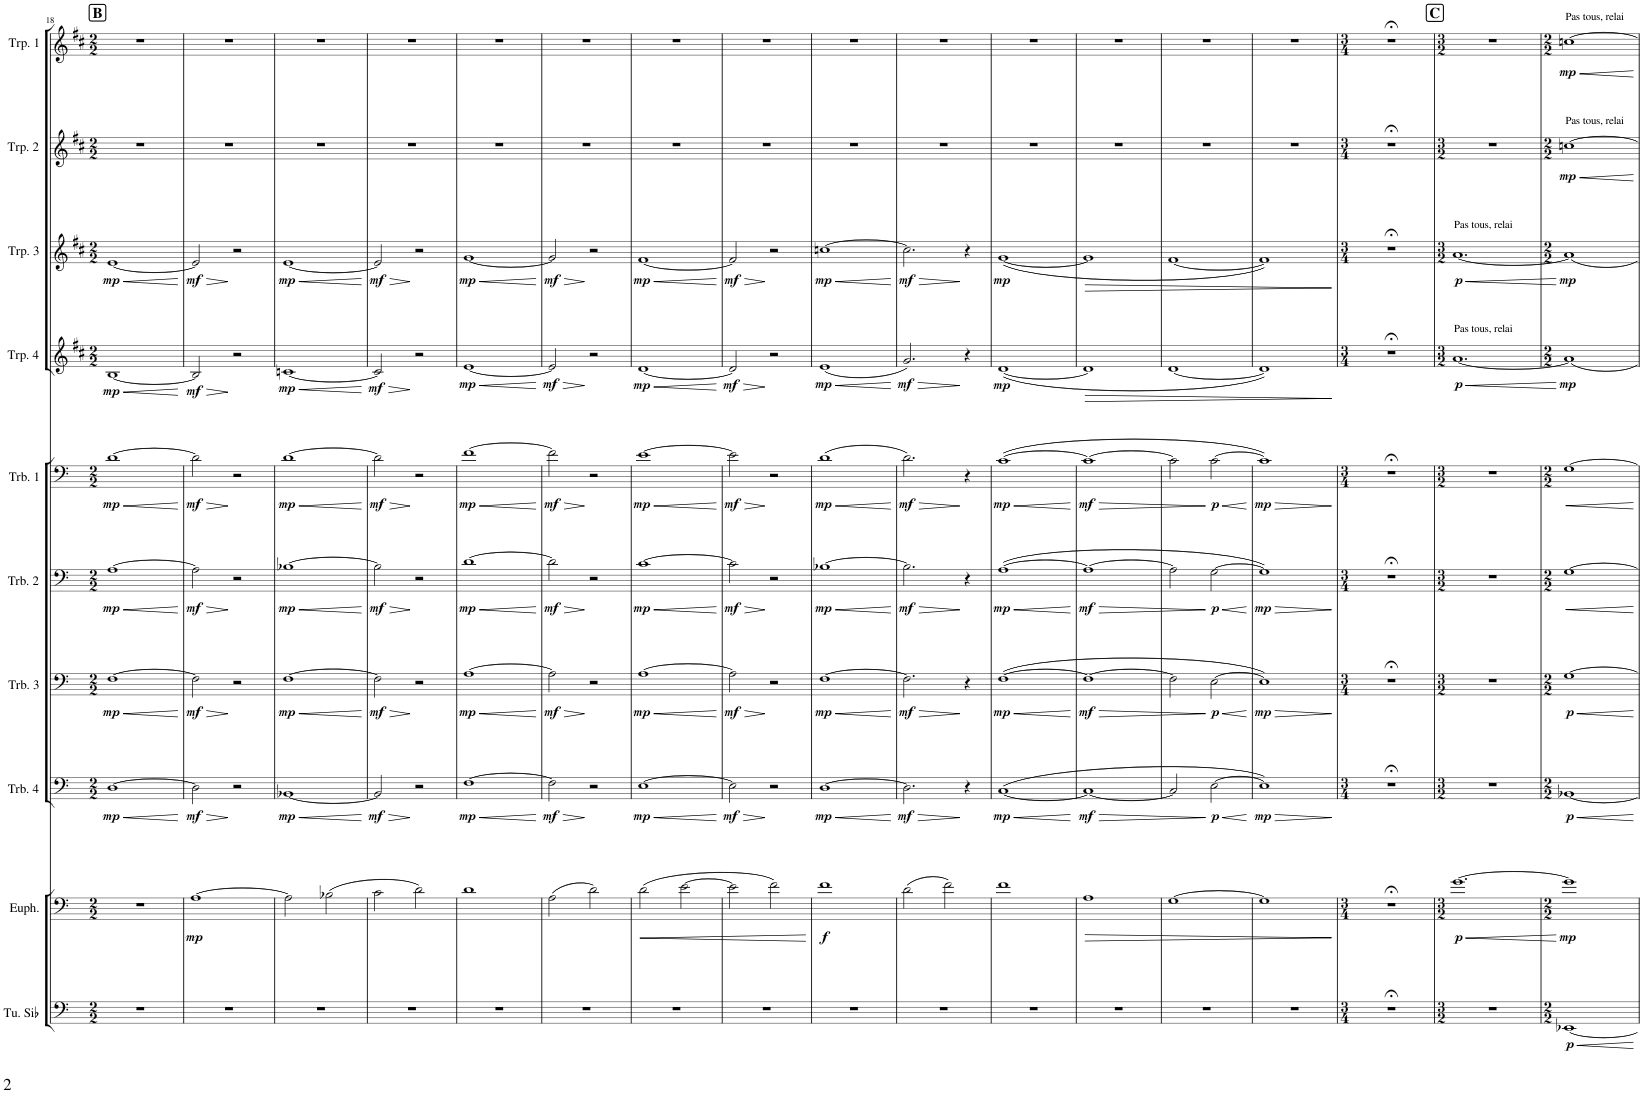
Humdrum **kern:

**kern	**dynam	**kern	**dynam	**kern	**dynam	**kern	**dynam	**kern	**dynam	**kern	**dynam	**kern	**dynam	**kern	**dynam	**kern	**dynam	**kern	**dynam
*part10	*part10	*part9	*part9	*part8	*part8	*part7	*part7	*part6	*part6	*part5	*part5	*part4	*part4	*part3	*part3	*part2	*part2	*part1	*part1
*staff10	*staff10	*staff9	*staff9	*staff8	*staff8	*staff7	*staff7	*staff6	*staff6	*staff5	*staff5	*staff4	*staff4	*staff3	*staff3	*staff2	*staff2	*staff1	*staff1
*I"Tuba en Sib	*	*I"Euphonium	*	*I"Trombone 4	*	*I"Trombone 3	*	*I"Trombone 2	*	*I"Trombone 1	*	*I"Trompette 4	*	*I"Trompette 3	*	*I"Trompette 2	*	*I"Trompette 1	*
*I'Tu. Sib	*	*I'Euph.	*	*I'Trb. 4	*	*I'Trb. 3	*	*I'Trb. 2	*	*I'Trb. 1	*	*I'Trp. 4	*	*I'Trp. 3	*	*I'Trp. 2	*	*I'Trp. 1	*
!!LO:PB:g=z
*clefF4	*	*clefF4	*	*clefF4	*	*clefF4	*	*clefF4	*	*clefF4	*	*clefG2	*	*clefG2	*	*clefG2	*	*clefG2	*
*	*	*	*	*	*	*	*	*	*	*	*	*Trd1c2	*	*Trd1c2	*	*Trd1c2	*	*Trd1c2	*
*k[]	*	*k[]	*	*k[]	*	*k[]	*	*k[]	*	*k[]	*	*k[f#c#]	*	*k[f#c#]	*	*k[f#c#]	*	*k[f#c#]	*
*M2/2	*	*M2/2	*	*M2/2	*	*M2/2	*	*M2/2	*	*M2/2	*	*M2/2	*	*M2/2	*	*M2/2	*	*M2/2	*
!!LO:REH:place=s1:a:B:cj:fs=14:t=B
=18	=18	=18	=18	=18	=18	=18	=18	=18	=18	=18	=18	=18	=18	=18	=18	=18	=18	=18	=18
!	!	!	!	!	!LO:HP:b	!	!LO:HP:b	!	!LO:HP:b	!	!LO:HP:b	!	!LO:HP:b	!	!LO:HP:b	!	!	!	!
!	!	!	!	!	!LO:DY:n=1:b	!	!LO:DY:n=1:b	!	!LO:DY:n=1:b	!	!LO:DY:n=1:b	!	!LO:DY:n=1:b	!	!LO:DY:n=1:b	!	!	!	!
1r	.	1r	.	[1D	< mp	[1F	< mp	[1A	< mp	[1d	< mp	[1B	< mp	[1e	< mp	1r	.	1r	.
.	.	.	.	.	[	.	[	.	[	.	[	.	[	.	[	.	.	.	.
=19	=19	=19	=19	=19	=19	=19	=19	=19	=19	=19	=19	=19	=19	=19	=19	=19	=19	=19	=19
!	!	!	!LO:DY:b	!	!LO:HP:b	!	!LO:HP:b	!	!LO:HP:b	!	!LO:HP:b	!	!LO:HP:b	!	!LO:HP:b	!	!	!	!
!	!	!	!	!	!LO:DY:n=1:b	!	!LO:DY:n=1:b	!	!LO:DY:n=1:b	!	!LO:DY:n=1:b	!	!LO:DY:n=1:b	!	!LO:DY:n=1:b	!	!	!	!
1r	.	[1A	mp	2D\]	> mf	2F\]	> mf	2A\]	> mf	2d\]	> mf	2B/]	> mf	2e/]	> mf	1r	.	1r	.
.	.	.	.	2r	]	2r	]	2r	]	2r	]	2r	]	2r	]	.	.	.	.
=20	=20	=20	=20	=20	=20	=20	=20	=20	=20	=20	=20	=20	=20	=20	=20	=20	=20	=20	=20
!	!	!	!	!	!LO:HP:b	!	!LO:HP:b	!	!LO:HP:b	!	!LO:HP:b	!	!LO:HP:b	!	!LO:HP:b	!	!	!	!
!	!	!	!	!	!LO:DY:n=1:b	!	!LO:DY:n=1:b	!	!LO:DY:n=1:b	!	!LO:DY:n=1:b	!	!LO:DY:n=1:b	!	!LO:DY:n=1:b	!	!	!	!
1r	.	2A\]	.	[1BB-X	< mp	[1F	< mp	[1B-X	< mp	[1d	< mp	[1cn	< mp	[1e	< mp	1r	.	1r	.
.	.	(2B-X\	.	.	.	.	.	.	.	.	.	.	.	.	.	.	.	.	.
.	.	.	.	.	[	.	[	.	[	.	[	.	[	.	[	.	.	.	.
=21	=21	=21	=21	=21	=21	=21	=21	=21	=21	=21	=21	=21	=21	=21	=21	=21	=21	=21	=21
!	!	!	!	!	!LO:HP:b	!	!LO:HP:b	!	!LO:HP:b	!	!LO:HP:b	!	!LO:HP:b	!	!LO:HP:b	!	!	!	!
!	!	!	!	!	!LO:DY:n=1:b	!	!LO:DY:n=1:b	!	!LO:DY:n=1:b	!	!LO:DY:n=1:b	!	!LO:DY:n=1:b	!	!LO:DY:n=1:b	!	!	!	!
1r	.	2c\	.	2BB-/]	> mf	2F\]	> mf	2B-\]	> mf	2d\]	> mf	2c/]	> mf	2e/]	> mf	1r	.	1r	.
.	.	2d\)	.	2r	]	2r	]	2r	]	2r	]	2r	]	2r	]	.	.	.	.
=22	=22	=22	=22	=22	=22	=22	=22	=22	=22	=22	=22	=22	=22	=22	=22	=22	=22	=22	=22
!	!	!	!	!	!LO:HP:b	!	!LO:HP:b	!	!LO:HP:b	!	!LO:HP:b	!	!LO:HP:b	!	!LO:HP:b	!	!	!	!
!	!	!	!	!	!LO:DY:n=1:b	!	!LO:DY:n=1:b	!	!LO:DY:n=1:b	!	!LO:DY:n=1:b	!	!LO:DY:n=1:b	!	!LO:DY:n=1:b	!	!	!	!
1r	.	1d	.	[1F	< mp	[1A	< mp	[1d	< mp	[1f	< mp	[1e	< mp	[1g	< mp	1r	.	1r	.
.	.	.	.	.	[	.	[	.	[	.	[	.	[	.	[	.	.	.	.
=23	=23	=23	=23	=23	=23	=23	=23	=23	=23	=23	=23	=23	=23	=23	=23	=23	=23	=23	=23
!	!	!	!	!	!LO:HP:b	!	!LO:HP:b	!	!LO:HP:b	!	!LO:HP:b	!	!LO:HP:b	!	!LO:HP:b	!	!	!	!
!	!	!	!	!	!LO:DY:n=1:b	!	!LO:DY:n=1:b	!	!LO:DY:n=1:b	!	!LO:DY:n=1:b	!	!LO:DY:n=1:b	!	!LO:DY:n=1:b	!	!	!	!
1r	.	(2A\	.	2F\]	> mf	2A\]	> mf	2d\]	> mf	2f\]	> mf	2e/]	> mf	2g/]	> mf	1r	.	1r	.
.	.	2d\)	.	2r	]	2r	]	2r	]	2r	]	2r	]	2r	]	.	.	.	.
=24	=24	=24	=24	=24	=24	=24	=24	=24	=24	=24	=24	=24	=24	=24	=24	=24	=24	=24	=24
!	!	!	!LO:HP:b	!	!LO:HP:b	!	!LO:HP:b	!	!LO:HP:b	!	!LO:HP:b	!	!LO:HP:b	!	!LO:HP:b	!	!	!	!
!	!	!	!	!	!LO:DY:n=1:b	!	!LO:DY:n=1:b	!	!LO:DY:n=1:b	!	!LO:DY:n=1:b	!	!LO:DY:n=1:b	!	!LO:DY:n=1:b	!	!	!	!
1r	.	(2d\	<	[1E	< mp	[1A	< mp	[1c	< mp	[1e	< mp	[1d	< mp	[1f#	< mp	1r	.	1r	.
.	.	[2e\	.	.	.	.	.	.	.	.	.	.	.	.	.	.	.	.	.
.	.	.	.	.	[	.	[	.	[	.	[	.	[	.	[	.	.	.	.
=25	=25	=25	=25	=25	=25	=25	=25	=25	=25	=25	=25	=25	=25	=25	=25	=25	=25	=25	=25
!	!	!	!	!	!LO:HP:b	!	!LO:HP:b	!	!LO:HP:b	!	!LO:HP:b	!	!LO:HP:b	!	!LO:HP:b	!	!	!	!
!	!	!	!	!	!LO:DY:n=1:b	!	!LO:DY:n=1:b	!	!LO:DY:n=1:b	!	!LO:DY:n=1:b	!	!LO:DY:n=1:b	!	!LO:DY:n=1:b	!	!	!	!
1r	.	2e\]	.	2E\]	> mf	2A\]	> mf	2c\]	> mf	2e\]	> mf	2d/]	> mf	2f#/]	> mf	1r	.	1r	.
.	.	2f\)	.	2r	]	2r	]	2r	]	2r	]	2r	]	2r	]	.	.	.	.
.	.	.	[	.	.	.	.	.	.	.	.	.	.	.	.	.	.	.	.
=26	=26	=26	=26	=26	=26	=26	=26	=26	=26	=26	=26	=26	=26	=26	=26	=26	=26	=26	=26
!	!	!	!LO:DY:b	!	!LO:HP:b	!	!LO:HP:b	!	!LO:HP:b	!	!LO:HP:b	!	!LO:HP:b	!	!LO:HP:b	!	!	!	!
!	!	!	!	!	!LO:DY:n=1:b	!	!LO:DY:n=1:b	!	!LO:DY:n=1:b	!	!LO:DY:n=1:b	!	!LO:DY:n=1:b	!	!LO:DY:n=1:b	!	!	!	!
1r	.	1f	f	[1D	< mp	[1F	< mp	[1B-X	< mp	(1d	< mp	(1e	< mp	[1ccn	< mp	1r	.	1r	.
.	.	.	.	.	[	.	[	.	[	.	[	.	[	.	[	.	.	.	.
=27	=27	=27	=27	=27	=27	=27	=27	=27	=27	=27	=27	=27	=27	=27	=27	=27	=27	=27	=27
!	!	!	!	!	!LO:HP:b	!	!LO:HP:b	!	!LO:HP:b	!	!LO:HP:b	!	!LO:HP:b	!	!LO:HP:b	!	!	!	!
!	!	!	!	!	!LO:DY:n=1:b	!	!LO:DY:n=1:b	!	!LO:DY:n=1:b	!	!LO:DY:n=1:b	!	!LO:DY:n=1:b	!	!LO:DY:n=1:b	!	!	!	!
1r	.	(2d\	.	2.D\]	> mf	2.F\]	> mf	2.B-\]	> mf	2.d\)	> mf	2.g/)	> mf	2.cc\]	> mf	1r	.	1r	.
.	.	2f\)	.	.	.	.	.	.	.	.	.	.	.	.	.	.	.	.	.
.	.	.	.	4r	]	4r	]	4r	]	4r	]	4r	]	4r	]	.	.	.	.
=28	=28	=28	=28	=28	=28	=28	=28	=28	=28	=28	=28	=28	=28	=28	=28	=28	=28	=28	=28
!	!	!	!	!	!LO:HP:b	!	!LO:HP:b	!	!LO:HP:b	!	!LO:HP:b	!	!	!	!	!	!	!	!
!	!	!	!	!	!LO:DY:n=1:b	!	!LO:DY:n=1:b	!	!LO:DY:n=1:b	!	!LO:DY:n=1:b	!	!LO:DY:b	!	!LO:DY:b	!	!	!	!
1r	.	1f	.	([1C	< mp	([1F	< mp	([1A	< mp	([1c	< mp	([1d	mp	([1g	mp	1r	.	1r	.
.	.	.	.	.	[	.	[	.	[	.	[	.	.	.	.	.	.	.	.
=29	=29	=29	=29	=29	=29	=29	=29	=29	=29	=29	=29	=29	=29	=29	=29	=29	=29	=29	=29
!	!	!	!LO:HP:b	!	!LO:HP:b	!	!LO:HP:b	!	!LO:HP:b	!	!LO:HP:b	!	!LO:HP:b	!	!LO:HP:b	!	!	!	!
!	!	!	!	!	!LO:DY:n=1:b	!	!LO:DY:n=1:b	!	!LO:DY:n=1:b	!	!LO:DY:n=1:b	!	!	!	!	!	!	!	!
1r	.	1A	>	1C_	> mf	1F_	> mf	1A_	> mf	1c_	> mf	1d]	>	1g]	>	1r	.	1r	.
=30	=30	=30	=30	=30	=30	=30	=30	=30	=30	=30	=30	=30	=30	=30	=30	=30	=30	=30	=30
1r	.	[1G	.	2C/]	.	2F\]	.	2A\]	.	2c\]	.	[1d	.	[1f#	.	1r	.	1r	.
!	!	!	!	!	!LO:HP:n=1:b	!	!LO:HP:n=1:b	!	!LO:HP:n=1:b	!	!LO:HP:n=1:b	!	!	!	!	!	!	!	!
!	!	!	!	!	!LO:DY:n=1:b	!	!LO:DY:n=1:b	!	!LO:DY:n=1:b	!	!LO:DY:n=1:b	!	!	!	!	!	!	!	!
.	.	.	.	[2E\	] < p	[2E\	] < p	[2G\	] < p	[2c\	] < p	.	.	.	.	.	.	.	.
.	.	.	.	.	[	.	[	.	[	.	[	.	.	.	.	.	.	.	.
=31	=31	=31	=31	=31	=31	=31	=31	=31	=31	=31	=31	=31	=31	=31	=31	=31	=31	=31	=31
!	!	!	!	!	!LO:HP:b	!	!LO:HP:b	!	!LO:HP:b	!	!LO:HP:b	!	!	!	!	!	!	!	!
!	!	!	!	!	!LO:DY:n=1:b	!	!LO:DY:n=1:b	!	!LO:DY:n=1:b	!	!LO:DY:n=1:b	!	!	!	!	!	!	!	!
1r	.	1G]	.	1E])	> mp	1E])	> mp	1G])	> mp	1c])	> mp	1d])	.	1f#])	.	1r	.	1r	.
.	.	.	]	.	]	.	]	.	]	.	]	.	]	.	]	.	.	.	.
=32	=32	=32	=32	=32	=32	=32	=32	=32	=32	=32	=32	=32	=32	=32	=32	=32	=32	=32	=32
*M3/4	*	*M3/4	*	*M3/4	*	*M3/4	*	*M3/4	*	*M3/4	*	*M3/4	*	*M3/4	*	*M3/4	*	*M3/4	*
2.r;<	.	2.r;<	.	2.r;<	.	2.r;<	.	2.r;<	.	2.r;<	.	2.r;<	.	2.r;<	.	2.r;<	.	2.r;<	.
!!LO:REH:place=s1:a:B:cj:fs=14:t=C
=33	=33	=33	=33	=33	=33	=33	=33	=33	=33	=33	=33	=33	=33	=33	=33	=33	=33	=33	=33
*M3/2	*	*M3/2	*	*M3/2	*	*M3/2	*	*M3/2	*	*M3/2	*	*M3/2	*	*M3/2	*	*M3/2	*	*M3/2	*
!	!	!	!	!	!	!	!	!	!	!	!	!	!	!LO:TX:a:t=Pas tous, relai	!	!	!	!	!
!	!	!	!	!	!	!	!	!	!	!	!	!LO:TX:a:t=Pas tous, relai	!	!	!	!	!	!	!
!	!	!	!LO:HP:b	!	!	!	!	!	!	!	!	!	!LO:HP:b	!	!LO:HP:b	!	!	!	!
!	!	!	!LO:DY:n=1:b	!	!	!	!	!	!	!	!	!	!LO:DY:n=1:b	!	!LO:DY:n=1:b	!	!	!	!
1.r	.	[1.g	< p	1.r	.	1.r	.	1.r	.	1.r	.	[1.a	< p	[1.a	< p	1.r	.	1.r	.
.	.	.	[	.	.	.	.	.	.	.	.	.	[	.	[	.	.	.	.
=34	=34	=34	=34	=34	=34	=34	=34	=34	=34	=34	=34	=34	=34	=34	=34	=34	=34	=34	=34
*M2/2	*	*M2/2	*	*M2/2	*	*M2/2	*	*M2/2	*	*M2/2	*	*M2/2	*	*M2/2	*	*M2/2	*	*M2/2	*
!	!	!	!	!	!	!	!	!	!	!	!	!	!	!	!	!	!	!LO:TX:a:t=Pas tous, relai	!
!	!	!	!	!	!	!	!	!	!	!	!	!	!	!	!	!LO:TX:a:t=Pas tous, relai	!	!	!
!	!LO:HP:b	!	!	!	!LO:HP:b	!	!LO:HP:b	!	!LO:HP:b	!	!LO:HP:b	!	!	!	!	!	!LO:HP:b	!	!LO:HP:b
!	!LO:DY:n=1:b	!	!LO:DY:b	!	!LO:DY:n=1:b	!	!LO:DY:n=1:b	!	!	!	!	!	!LO:DY:b	!	!LO:DY:b	!	!LO:DY:n=1:b	!	!LO:DY:n=1:b
[1EE-X	< p	1g]	mp	[1BB-X	< p	[1G	< p	[1G	<	[1G	<	1a]	mp	1a]	mp	[1ccn	< mp	[1ccn	< mp
.	[	.	.	.	[	.	[	.	[	.	[	.	.	.	.	.	[	.	[
=	=	=	=	=	=	=	=	=	=	=	=	=	=	=	=	=	=	=	=
*-	*-	*-	*-	*-	*-	*-	*-	*-	*-	*-	*-	*-	*-	*-	*-	*-	*-	*-	*-
